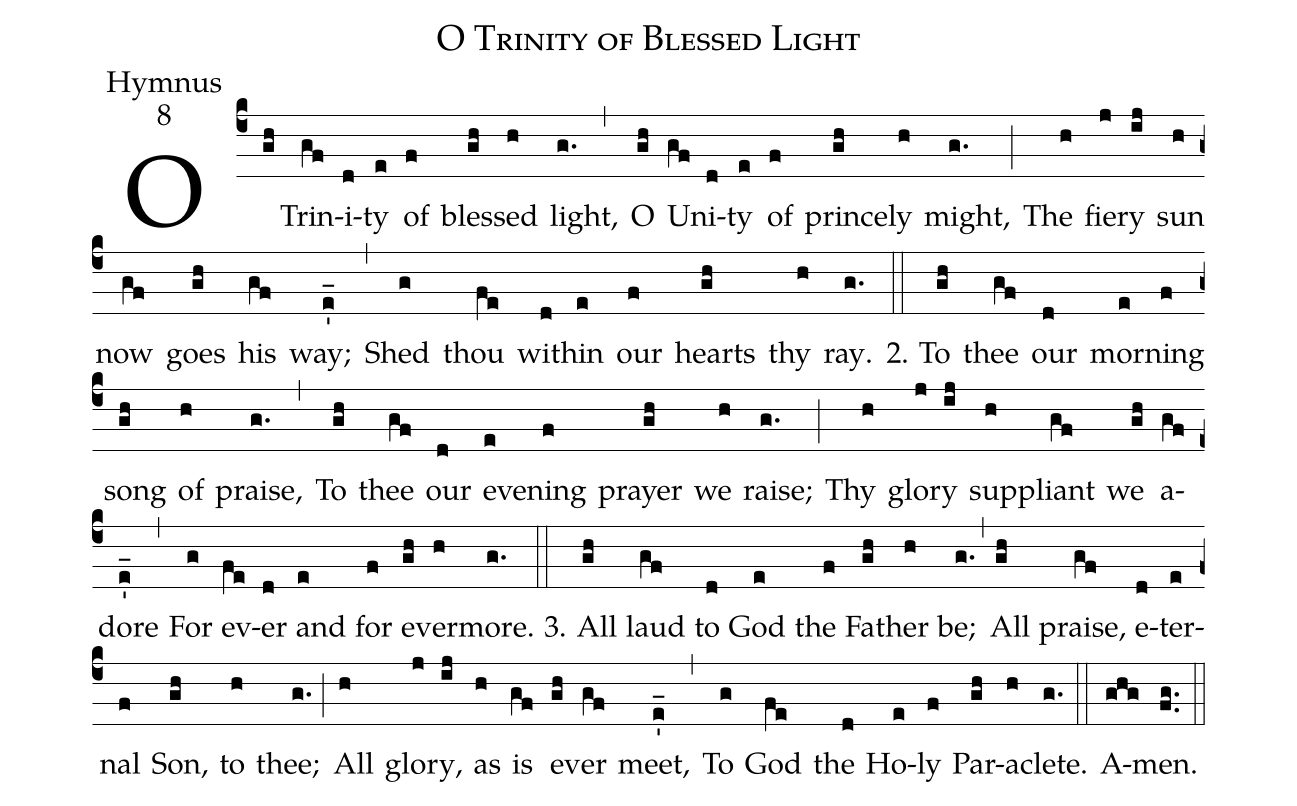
name:O Trinity of Blessed Light;
office-part: Hymnus;
mode: 8;
%%
(c4)O(gh) Trin(gf)i(d)ty(e) of(f) bless(gh)ed(h) light,(g.) (,)

O(gh) U(gf)ni(d)ty(e) of(f) prince(gh)ly(h) might,(g.) (;)

The(h) fier(j)y(ij) sun(h) now(gf) goes(gh) his(gf) way;(e'_) (,)

Shed(g) thou(fe) with(d)in(e) our(f) hearts(gh) thy(h) ray.(g.) (::)

2. To(gh) thee(gf) our(d) morn(e)ing(f) song(gh) of(h) praise,(g.) (,)

To(gh) thee(gf) our(d) eve(e)ning(f) prayer(gh) we(h) raise;(g.) (;)

Thy(h) glo(j)ry(ij) supp(h)liant(gf) we(gh) a(gf)dore(e'_) (,)

For(g) ev(fe)er(d) and(e) for(f) ev(gh)er(h)more.(g.) (::)

3. All(gh) laud(gf) to(d) God(e) the(f) Fa(gh)ther(h) be;(g.) (,)

All(gh) praise,(gf) e(d)ter(e)nal(f) Son,(gh) to(h) thee;(g.) (;)

All(h) glo(j)ry,(ij) as(h) is(gf) ev(gh)er(gf) meet,(e'_) (,)

To(g) God(fe) the(d) Ho(e)ly(f) Par(gh)a(h)clete.(g.) (::)

A(ghg)men.(fg..) (::)
